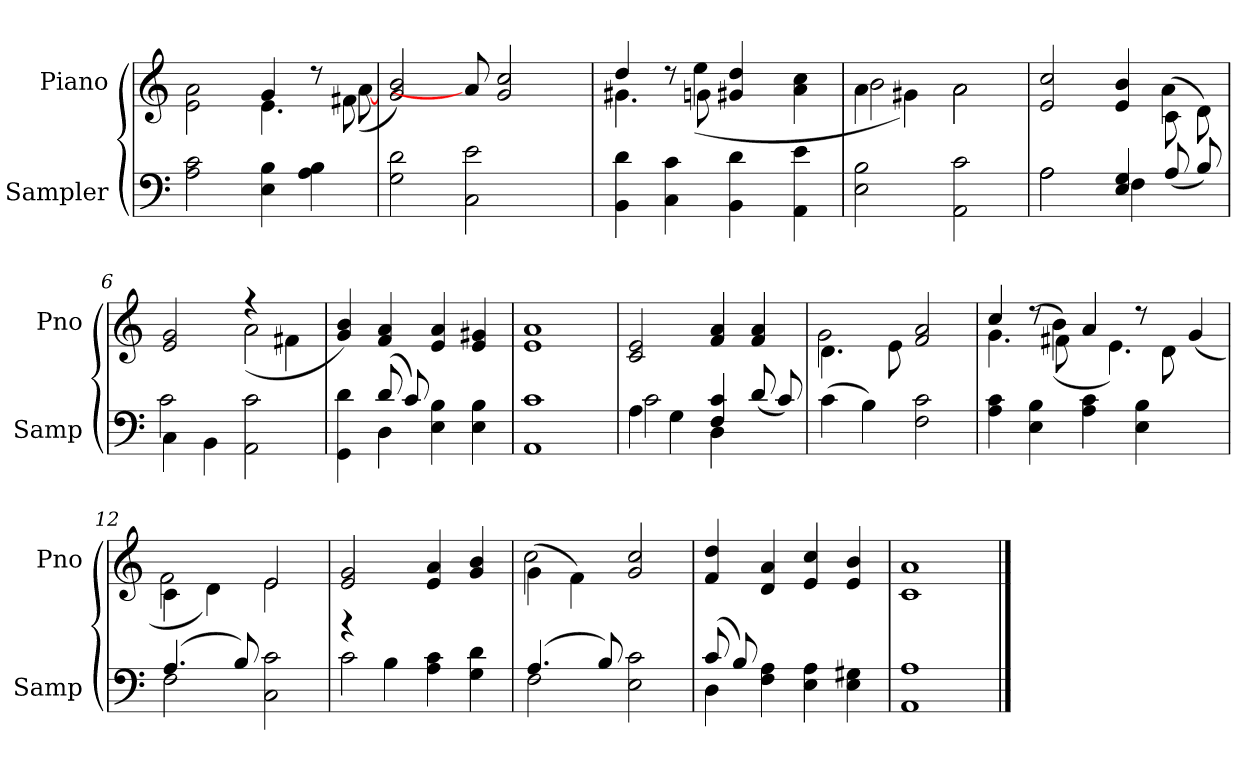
**kern	**kern
*part2	*part1
*staff2	*staff1
*I"Sampler	*I"Piano
*I'Samp	*I'Pno
*clefF4	*clefG2
=1	=1
*	*^
2A 2c	2e\ 2a\	2ryy
4E 4B	4g/	4.e
4A 4B	8r	.
.	8f#X\	([8a
*	*v	*v
=2	=2
2G 2d	2g 2b)
2C 2e	8a]
.	2g 2cc
8ryy	.
=3	=3
*	*^
4BB 4d	4dd/	4.g#
4C 4c	8r	.
.	8g\	(4ee
4BB 4d	4g#X 4dd	.
.	.	4.ryy
4AA 4e	4a 4cc	.
=4	=4	=4
2E 2B	4a\	2b
.	4g#X\)	.
2AA 2c	2a\	2a
=5	=5	=5
*^	*	*
2A\	2A	2e 2cc	2.ryy
4E 4G	4F	4e 4b	.
(8A/	4ryy	(8c\	4a
8B/)	.	8d\)	.
=6	=6	=6	=6
4C\	2c	2e 2g	2ryy
4BB\	.	.	.
2AA 2c	2ryy	4r	(2a
.	.	4f#X\	.
*	*	*v	*v
=7	=7	=7
4GG 4d	4ryy	4g 4b)
(8d/	4D	4f 4a
8c/)	.	.
4E 4B	2ryy	4e 4a
4E 4B	.	4e 4g#X
*v	*v	*
=8	=8
1AA 1c	1e 1a
=9	=9
*^	*
4A\	2c	2c 2e
4G\	.	.
4F 4c	4D	4f 4a
(8d/	4ryy	4f 4a
8c/)	.	.
*v	*v	*
=10	=10
*	*^
(4c	4.d\	2g
4B)	.	.
.	8e\	.
2F 2c	2f 2a	2ryy
=11	=11	=11
4A 4c	4cc/	4.g
4E 4B	(8r	.
.	8f#X\)	(4b
4A 4c	4a/	.
.	.	4.e)
4E 4B	8r	.
.	8d\	.
4ryy	4ryy	(4g
=12	=12	=12
*^	*	*
(4.A/	2F	4c\	2f
.	.	4d\)	.
8B/)	.	.	.
2C 2c	2ryy	2e/	2e
*	*	*v	*v
=13	=13	=13
4r	2c	2e 2g
4B\	.	.
4A 4c	2ryy	4e 4a
4G 4d	.	4g 4b
=14	=14	=14
*	*	*^
(4.A/	2F	(4g\	2cc
.	.	4f\)	.
8B/)	.	.	.
2E 2c	2ryy	2g 2cc	2ryy
*	*	*v	*v
=15	=15	=15
(8c/	4D	4f 4dd
8B/)	.	.
4F 4A	2.ryy	4d 4a
4E 4A	.	4e 4cc
4E 4G#X	.	4e 4b
*v	*v	*
=16	=16
1AA 1A	1c 1a
==	==
*-	*-
